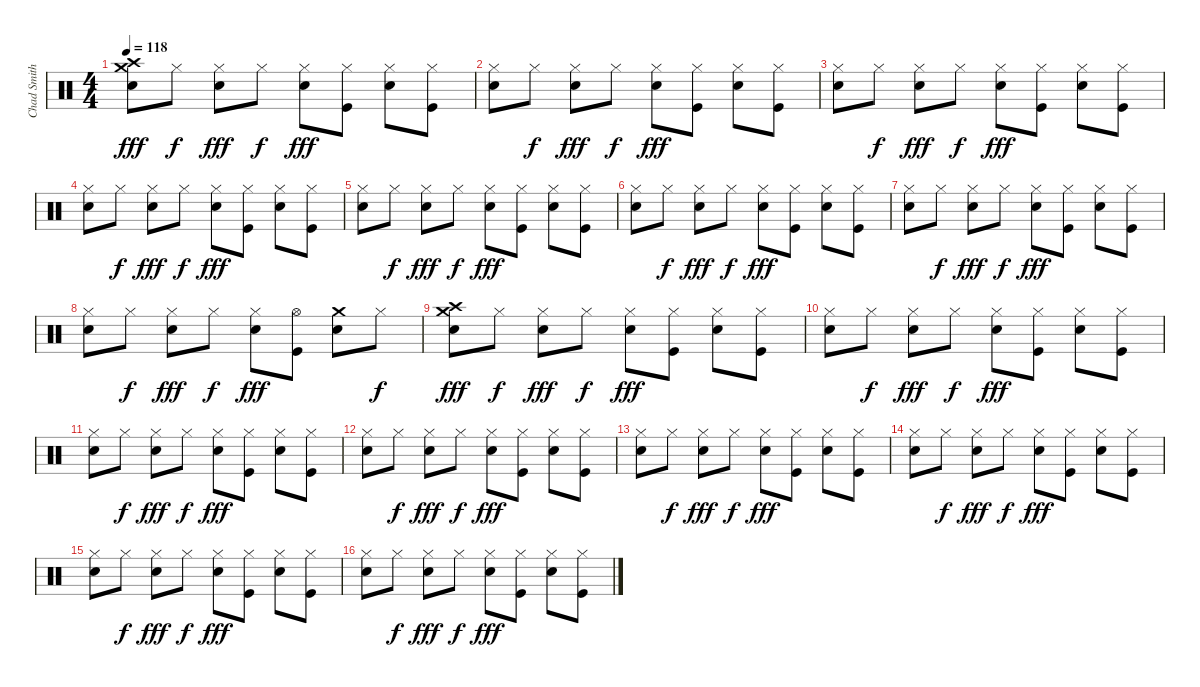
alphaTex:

\track ("Chad Smith" "Chad Smith") {instrument percussion}
\staff {score}
\articulation defaults
\ts (4 4)
\tempo 118
\clef neutral
\ks c
("Electric Snare (hit)" "Crash high (hit)" "Crash medium (hit)").8{dy fff} "Hi-Hat (closed)".8{dy f} ("Electric Snare (hit)" "Hi-Hat (closed)").8{dy fff} "Hi-Hat (closed)".8{dy f} ("Electric Snare (hit)" "Hi-Hat (closed)").8{dy fff} ("Kick (hit)" "Hi-Hat (closed)").8 ("Electric Snare (hit)" "Hi-Hat (closed)").8 ("Kick (hit)" "Hi-Hat (closed)").8 |
("Electric Snare (hit)" "Hi-Hat (closed)").8 "Hi-Hat (closed)".8{dy f} ("Electric Snare (hit)" "Hi-Hat (closed)").8{dy fff} "Hi-Hat (closed)".8{dy f} ("Electric Snare (hit)" "Hi-Hat (closed)").8{dy fff} ("Kick (hit)" "Hi-Hat (closed)").8 ("Electric Snare (hit)" "Hi-Hat (closed)").8 ("Kick (hit)" "Hi-Hat (closed)").8 |
("Electric Snare (hit)" "Hi-Hat (closed)").8 "Hi-Hat (closed)".8{dy f} ("Electric Snare (hit)" "Hi-Hat (closed)").8{dy fff} "Hi-Hat (closed)".8{dy f} ("Electric Snare (hit)" "Hi-Hat (closed)").8{dy fff} ("Kick (hit)" "Hi-Hat (closed)").8 ("Electric Snare (hit)" "Hi-Hat (closed)").8 ("Kick (hit)" "Hi-Hat (closed)").8 |
("Electric Snare (hit)" "Hi-Hat (closed)").8 "Hi-Hat (closed)".8{dy f} ("Electric Snare (hit)" "Hi-Hat (closed)").8{dy fff} "Hi-Hat (closed)".8{dy f} ("Electric Snare (hit)" "Hi-Hat (closed)").8{dy fff} ("Kick (hit)" "Hi-Hat (closed)").8 ("Electric Snare (hit)" "Hi-Hat (closed)").8 ("Kick (hit)" "Hi-Hat (closed)").8 |
("Electric Snare (hit)" "Hi-Hat (closed)").8 "Hi-Hat (closed)".8{dy f} ("Electric Snare (hit)" "Hi-Hat (closed)").8{dy fff} "Hi-Hat (closed)".8{dy f} ("Electric Snare (hit)" "Hi-Hat (closed)").8{dy fff} ("Kick (hit)" "Hi-Hat (closed)").8 ("Electric Snare (hit)" "Hi-Hat (closed)").8 ("Kick (hit)" "Hi-Hat (closed)").8 |
("Electric Snare (hit)" "Hi-Hat (closed)").8 "Hi-Hat (closed)".8{dy f} ("Electric Snare (hit)" "Hi-Hat (closed)").8{dy fff} "Hi-Hat (closed)".8{dy f} ("Electric Snare (hit)" "Hi-Hat (closed)").8{dy fff} ("Kick (hit)" "Hi-Hat (closed)").8 ("Electric Snare (hit)" "Hi-Hat (closed)").8 ("Kick (hit)" "Hi-Hat (closed)").8 |
("Electric Snare (hit)" "Hi-Hat (closed)").8 "Hi-Hat (closed)".8{dy f} ("Electric Snare (hit)" "Hi-Hat (closed)").8{dy fff} "Hi-Hat (closed)".8{dy f} ("Electric Snare (hit)" "Hi-Hat (closed)").8{dy fff} ("Kick (hit)" "Hi-Hat (closed)").8 ("Electric Snare (hit)" "Hi-Hat (closed)").8 ("Kick (hit)" "Hi-Hat (closed)").8 |
("Electric Snare (hit)" "Hi-Hat (closed)").8 "Hi-Hat (closed)".8{dy f} ("Electric Snare (hit)" "Hi-Hat (closed)").8{dy fff} "Hi-Hat (closed)".8{dy f} ("Electric Snare (hit)" "Hi-Hat (closed)").8{dy fff} ("Kick (hit)" "Hi-Hat (open)").8 ("Electric Snare (hit)" "Crash medium (hit)").8 "Hi-Hat (closed)".8{dy f} |
("Electric Snare (hit)" "Crash high (hit)" "Crash medium (hit)").8{dy fff} "Hi-Hat (closed)".8{dy f} ("Electric Snare (hit)" "Hi-Hat (closed)").8{dy fff} "Hi-Hat (closed)".8{dy f} ("Electric Snare (hit)" "Hi-Hat (closed)").8{dy fff} ("Kick (hit)" "Hi-Hat (closed)").8 ("Electric Snare (hit)" "Hi-Hat (closed)").8 ("Kick (hit)" "Hi-Hat (closed)").8 |
("Electric Snare (hit)" "Hi-Hat (closed)").8 "Hi-Hat (closed)".8{dy f} ("Electric Snare (hit)" "Hi-Hat (closed)").8{dy fff} "Hi-Hat (closed)".8{dy f} ("Electric Snare (hit)" "Hi-Hat (closed)").8{dy fff} ("Kick (hit)" "Hi-Hat (closed)").8 ("Electric Snare (hit)" "Hi-Hat (closed)").8 ("Kick (hit)" "Hi-Hat (closed)").8 |
("Electric Snare (hit)" "Hi-Hat (closed)").8 "Hi-Hat (closed)".8{dy f} ("Electric Snare (hit)" "Hi-Hat (closed)").8{dy fff} "Hi-Hat (closed)".8{dy f} ("Electric Snare (hit)" "Hi-Hat (closed)").8{dy fff} ("Kick (hit)" "Hi-Hat (closed)").8 ("Electric Snare (hit)" "Hi-Hat (closed)").8 ("Kick (hit)" "Hi-Hat (closed)").8 |
("Electric Snare (hit)" "Hi-Hat (closed)").8 "Hi-Hat (closed)".8{dy f} ("Electric Snare (hit)" "Hi-Hat (closed)").8{dy fff} "Hi-Hat (closed)".8{dy f} ("Electric Snare (hit)" "Hi-Hat (closed)").8{dy fff} ("Kick (hit)" "Hi-Hat (closed)").8 ("Electric Snare (hit)" "Hi-Hat (closed)").8 ("Kick (hit)" "Hi-Hat (closed)").8 |
("Electric Snare (hit)" "Hi-Hat (closed)").8 "Hi-Hat (closed)".8{dy f} ("Electric Snare (hit)" "Hi-Hat (closed)").8{dy fff} "Hi-Hat (closed)".8{dy f} ("Electric Snare (hit)" "Hi-Hat (closed)").8{dy fff} ("Kick (hit)" "Hi-Hat (closed)").8 ("Electric Snare (hit)" "Hi-Hat (closed)").8 ("Kick (hit)" "Hi-Hat (closed)").8 |
("Electric Snare (hit)" "Hi-Hat (closed)").8 "Hi-Hat (closed)".8{dy f} ("Electric Snare (hit)" "Hi-Hat (closed)").8{dy fff} "Hi-Hat (closed)".8{dy f} ("Electric Snare (hit)" "Hi-Hat (closed)").8{dy fff} ("Kick (hit)" "Hi-Hat (closed)").8 ("Electric Snare (hit)" "Hi-Hat (closed)").8 ("Kick (hit)" "Hi-Hat (closed)").8 |
("Electric Snare (hit)" "Hi-Hat (closed)").8 "Hi-Hat (closed)".8{dy f} ("Electric Snare (hit)" "Hi-Hat (closed)").8{dy fff} "Hi-Hat (closed)".8{dy f} ("Electric Snare (hit)" "Hi-Hat (closed)").8{dy fff} ("Kick (hit)" "Hi-Hat (closed)").8 ("Electric Snare (hit)" "Hi-Hat (closed)").8 ("Kick (hit)" "Hi-Hat (closed)").8 |
("Electric Snare (hit)" "Hi-Hat (closed)").8 "Hi-Hat (closed)".8{dy f} ("Electric Snare (hit)" "Hi-Hat (closed)").8{dy fff} "Hi-Hat (closed)".8{dy f} ("Electric Snare (hit)" "Hi-Hat (closed)").8{dy fff} ("Kick (hit)" "Hi-Hat (closed)").8 ("Electric Snare (hit)" "Hi-Hat (closed)").8 ("Kick (hit)" "Hi-Hat (closed)").8
